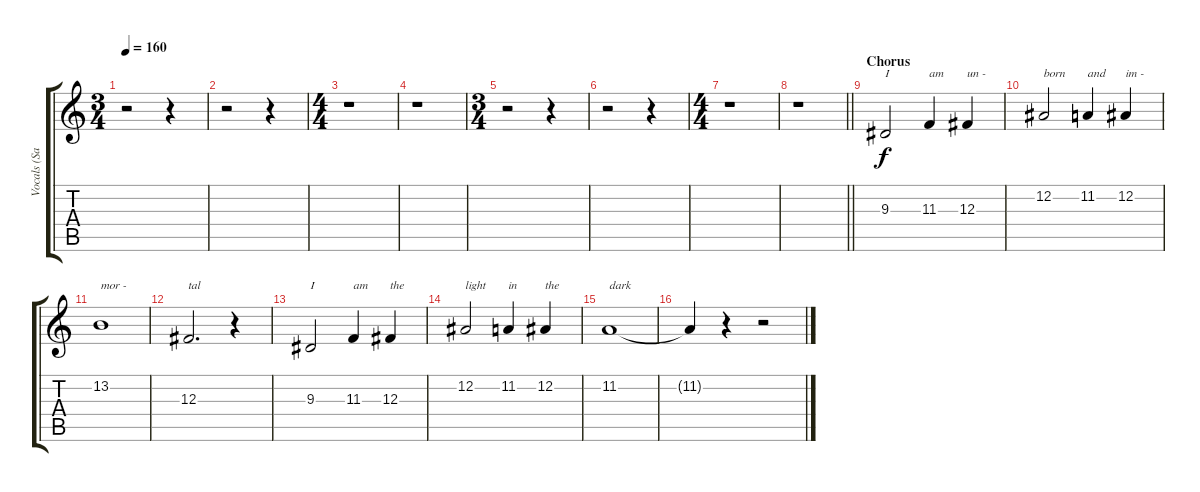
\track ("Vocals (Sabine)" "Vocals (Sa") {instrument flute}
\staff {score tabs}
\tuning (Eb4 Bb3 Gb3 Db3 Ab2 Eb2) {hide}
\ts (3 4)
\tempo 160
\clef g2
\ks c
r.2{dy f} r.4 |
r.2 r.4 |
\ts (4 4)
r.1 |
r.1 |
\ts (3 4)
r.2 r.4 |
r.2 r.4 |
\ts (4 4)
r.1 |
\barLineRight lightlight
r.1 |
\section ("" "Chorus")
9.3.2{txt "I"} 11.3.4{txt "am"} 12.3.4{txt "un -"} |
12.2.2{txt "born"} 11.2.4{txt "and"} 12.2.4{txt "im -"} |
13.2.1{txt "mor -"} |
12.3.2{d txt "tal"} r.4 |
9.3.2{txt "I"} 11.3.4{txt "am"} 12.3.4{txt "the"} |
12.2.2{txt "light"} 11.2.4{txt "in"} 12.2.4{txt "the"} |
11.2.1{txt "dark"} |
11.2{t}.4 r.4 r.2
